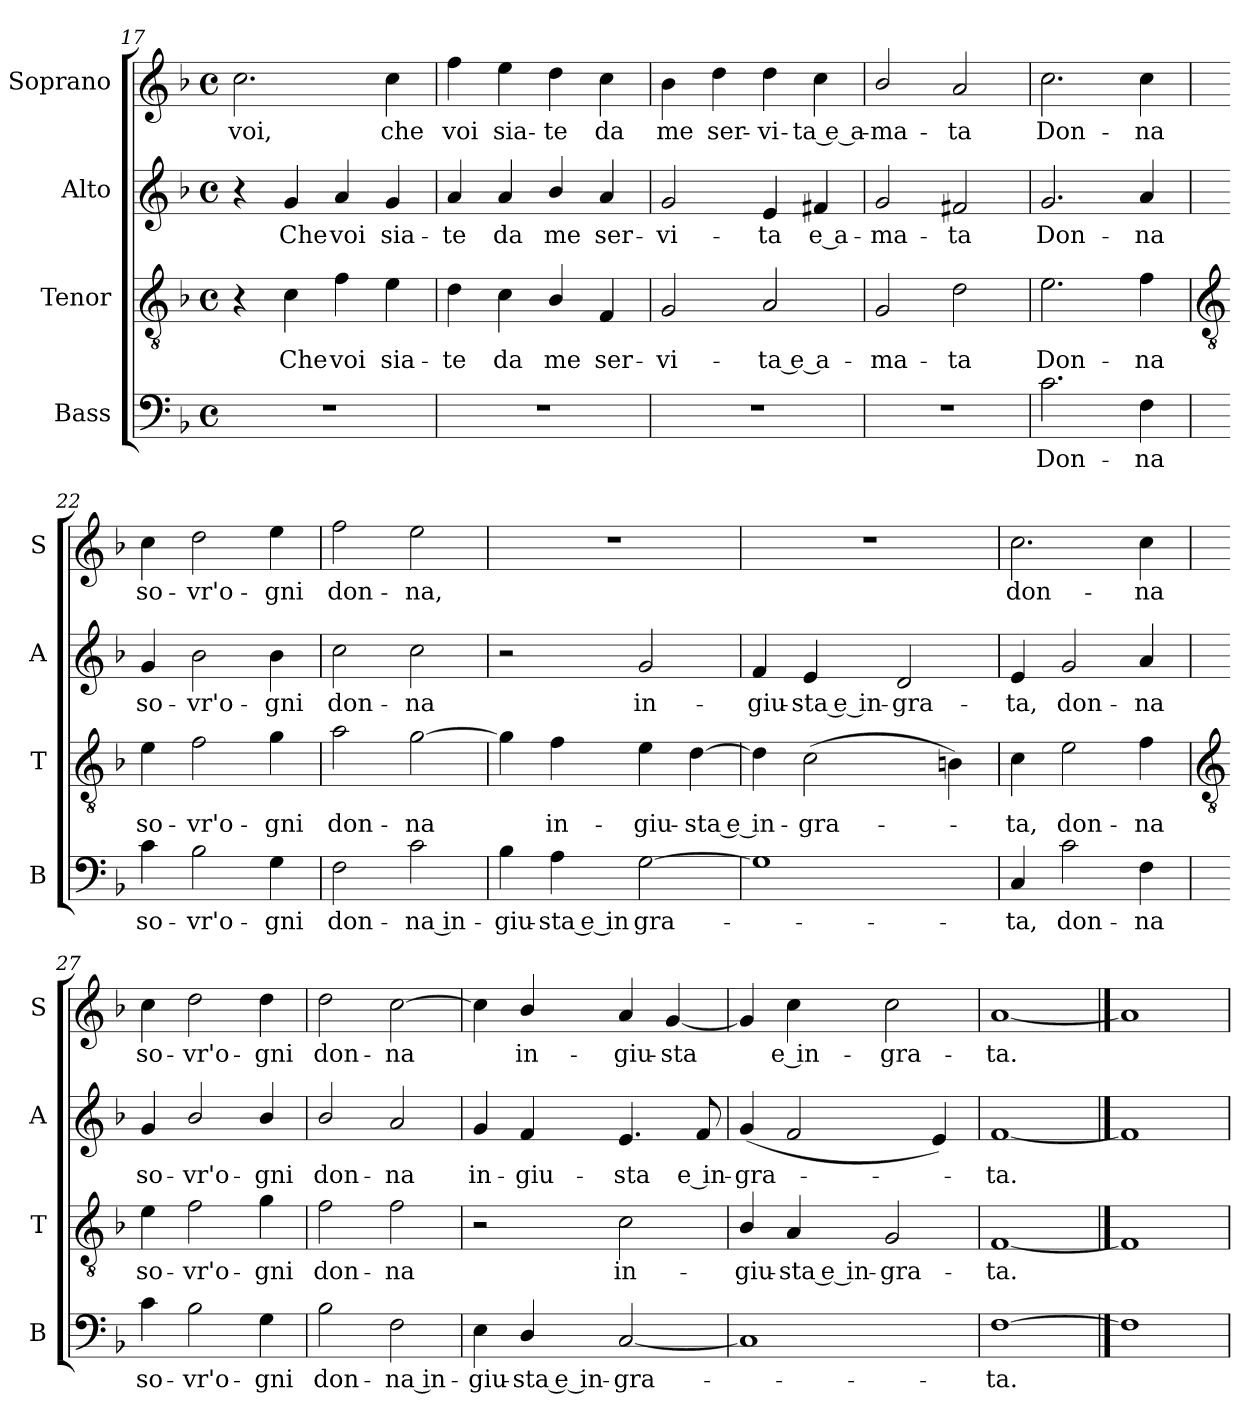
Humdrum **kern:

**kern	**text	**kern	**text	**kern	**text	**kern	**text
*part4	*part4	*part3	*part3	*part2	*part2	*part1	*part1
*staff4	*staff4	*staff3	*staff3	*staff2	*staff2	*staff1	*staff1
*I"Bass	*	*I"Tenor	*	*I"Alto	*	*I"Soprano	*
*I'B	*	*I'T	*	*I'A	*	*I'S	*
!!LO:LB:g=z
*clefF4	*	*clefGv2	*	*clefG2	*	*clefG2	*
*k[b-]	*	*k[b-]	*	*k[b-]	*	*k[b-]	*
*F:	*	*F:	*	*F:	*	*F:	*
*M4/4	*	*M4/4	*	*M4/4	*	*M4/4	*
*met(c)	*	*met(c)	*	*met(c)	*	*met(c)	*
=17	=17	=17	=17	=17	=17	=17	=17
!	!	!	!	!	!	!	!LO:LY:b
1r	.	4r	.	4r	.	2.cc	voi,
!	!	!	!LO:LY:b	!	!LO:LY:b	!	!
.	.	4c	Che	4g	Che	.	.
!	!	!	!LO:LY:b	!	!LO:LY:b	!	!
.	.	4f	voi	4a	voi	.	.
!	!	!	!LO:LY:b	!	!LO:LY:b	!	!LO:LY:b
.	.	4e	sia-	4g	sia-	4cc	che
=18	=18	=18	=18	=18	=18	=18	=18
!	!	!	!LO:LY:b	!	!LO:LY:b	!	!LO:LY:b
1r	.	4d	-te	4a	-te	4ff	voi
!	!	!	!LO:LY:b	!	!LO:LY:b	!	!LO:LY:b
.	.	4c	da	4a	da	4ee	sia-
!	!	!	!LO:LY:b	!	!LO:LY:b	!	!LO:LY:b
.	.	4B-/	me	4b-/	me	4dd	-te
!	!	!	!LO:LY:b	!	!LO:LY:b	!	!LO:LY:b
.	.	4F	ser-	4a	ser-	4cc	da
=19	=19	=19	=19	=19	=19	=19	=19
!	!	!	!LO:LY:b	!	!LO:LY:b	!	!LO:LY:b
1r	.	2G	-vi-	2g	-vi-	4b-	me
!	!	!	!	!	!	!	!LO:LY:b
.	.	.	.	.	.	4dd	ser-
!	!	!	!LO:LY:b	!	!LO:LY:b	!	!LO:LY:b
.	.	2A	-ta e a-	4e	-ta	4dd	-vi-
!	!	!	!	!	!LO:LY:b	!	!LO:LY:b
.	.	.	.	4f#X	e a-	4cc	-ta e a-
=20	=20	=20	=20	=20	=20	=20	=20
!	!	!	!LO:LY:b	!	!LO:LY:b	!	!LO:LY:b
1r	.	2G	-ma-	2g	-ma-	2b-/	-ma-
!	!	!	!LO:LY:b	!	!LO:LY:b	!	!LO:LY:b
.	.	2d	-ta	2f#X	-ta	2a	-ta
=21	=21	=21	=21	=21	=21	=21	=21
!	!LO:LY:b	!	!LO:LY:b	!	!LO:LY:b	!	!LO:LY:b
2.c	Don-	2.e	Don-	2.g	Don-	2.cc	Don-
!	!LO:LY:b	!	!LO:LY:b	!	!LO:LY:b	!	!LO:LY:b
4F	-na	4f	-na	4a	-na	4cc	-na
!!LO:LB:g=z
=22	=22	=22	=22	=22	=22	=22	=22
*	*	*clefGv2	*	*	*	*	*
!	!LO:LY:b	!	!LO:LY:b	!	!LO:LY:b	!	!LO:LY:b
4c	so-	4e	so-	4g	so-	4cc	so-
!	!LO:LY:b	!	!LO:LY:b	!	!LO:LY:b	!	!LO:LY:b
2B-	-vr'o-	2f	-vr'o-	2b-	-vr'o-	2dd	-vr'o-
!	!LO:LY:b	!	!LO:LY:b	!	!LO:LY:b	!	!LO:LY:b
4G	-gni	4g	-gni	4b-	-gni	4ee	-gni
=23	=23	=23	=23	=23	=23	=23	=23
!	!LO:LY:b	!	!LO:LY:b	!	!LO:LY:b	!	!LO:LY:b
2F	don-	2a	don-	2cc	don-	2ff	don-
!	!LO:LY:b	!	!LO:LY:b	!	!LO:LY:b	!	!LO:LY:b
2c	-na in-	[2g	-na	2cc	-na	2ee	-na,
=24	=24	=24	=24	=24	=24	=24	=24
!	!LO:LY:b	!	!	!	!	!	!
4B-	-giu-	4g]	.	2r	.	1r	.
!	!LO:LY:b	!	!LO:LY:b	!	!	!	!
4A	-sta e in	4f	in-	.	.	.	.
!	!LO:LY:b	!	!LO:LY:b	!	!LO:LY:b	!	!
[2G	gra-	4e	-giu-	2g	in-	.	.
!	!	!	!LO:LY:b	!	!	!	!
.	.	[4d	-sta e in-	.	.	.	.
=25	=25	=25	=25	=25	=25	=25	=25
!	!	!	!	!	!LO:LY:b	!	!
1G]	.	4d]	.	4f	-giu-	1r	.
!	!	!	!LO:LY:b	!	!LO:LY:b	!	!
.	.	(>2c	gra-	4e	-sta e in-	.	.
!	!	!	!	!	!LO:LY:b	!	!
.	.	.	.	2d	-gra-	.	.
.	.	4Bn)	.	.	.	.	.
=26	=26	=26	=26	=26	=26	=26	=26
!	!LO:LY:b	!	!LO:LY:b	!	!LO:LY:b	!	!LO:LY:b
4C	ta,	4c	ta,	4e	-ta,	2.cc	don-
!	!LO:LY:b	!	!LO:LY:b	!	!LO:LY:b	!	!
2c	don-	2e	don-	2g	don-	.	.
!	!LO:LY:b	!	!LO:LY:b	!	!LO:LY:b	!	!LO:LY:b
4F	-na	4f	-na	4a	-na	4cc	-na
!!LO:LB:g=z
=27	=27	=27	=27	=27	=27	=27	=27
*	*	*clefGv2	*	*	*	*	*
!	!LO:LY:b	!	!LO:LY:b	!	!LO:LY:b	!	!LO:LY:b
4c	so-	4e	so-	4g	so-	4cc	so-
!	!LO:LY:b	!	!LO:LY:b	!	!LO:LY:b	!	!LO:LY:b
2B-	-vr'o-	2f	-vr'o-	2b-/	-vr'o-	2dd	-vr'o-
!	!LO:LY:b	!	!LO:LY:b	!	!LO:LY:b	!	!LO:LY:b
4G	-gni	4g	-gni	4b-/	-gni	4dd	-gni
=28	=28	=28	=28	=28	=28	=28	=28
!	!LO:LY:b	!	!LO:LY:b	!	!LO:LY:b	!	!LO:LY:b
2B-	don-	2f	don-	2b-/	don-	2dd	don-
!	!LO:LY:b	!	!LO:LY:b	!	!LO:LY:b	!	!LO:LY:b
2F	-na in-	2f	-na	2a	-na	[2cc	-na
=29	=29	=29	=29	=29	=29	=29	=29
!	!LO:LY:b	!	!	!	!LO:LY:b	!	!
4E	-giu-	2r	.	4g	in-	4cc]	.
!	!LO:LY:b	!	!	!	!LO:LY:b	!	!LO:LY:b
4D/	-sta e in-	.	.	4f	-giu-	4b-/	in-
!	!LO:LY:b	!	!LO:LY:b	!	!LO:LY:b	!	!LO:LY:b
[2C	-gra-	2c	in-	4.e	-sta	4a	-giu-
!	!	!	!	!	!	!	!LO:LY:b
.	.	.	.	.	.	[4g	-sta
!	!	!	!	!	!LO:LY:b	!	!
.	.	.	.	8f	e in-	.	.
=30	=30	=30	=30	=30	=30	=30	=30
!	!	!	!LO:LY:b	!	!LO:LY:b	!	!
1C]	.	4B-/	-giu-	(<4g	-gra-	4g]	.
!	!	!	!LO:LY:b	!	!	!	!LO:LY:b
.	.	4A	-sta e in-	2f	.	4cc	e in-
!	!	!	!LO:LY:b	!	!	!	!LO:LY:b
.	.	2G	-gra-	.	.	2cc	-gra-
.	.	.	.	4e)	.	.	.
=31	=31	=31	=31	=31	=31	=31	=31
!	!LO:LY:b	!	!LO:LY:b	!	!LO:LY:b	!	!LO:LY:b
[1F	ta.	[1F	-ta.	[1f	ta.	[1a	-ta.
==32	==32	==32	==32	==32	==32	==32	==32
1F]	.	1F]	.	1f]	.	1a]	.
=	=	=	=	=	=	=	=
*-	*-	*-	*-	*-	*-	*-	*-
